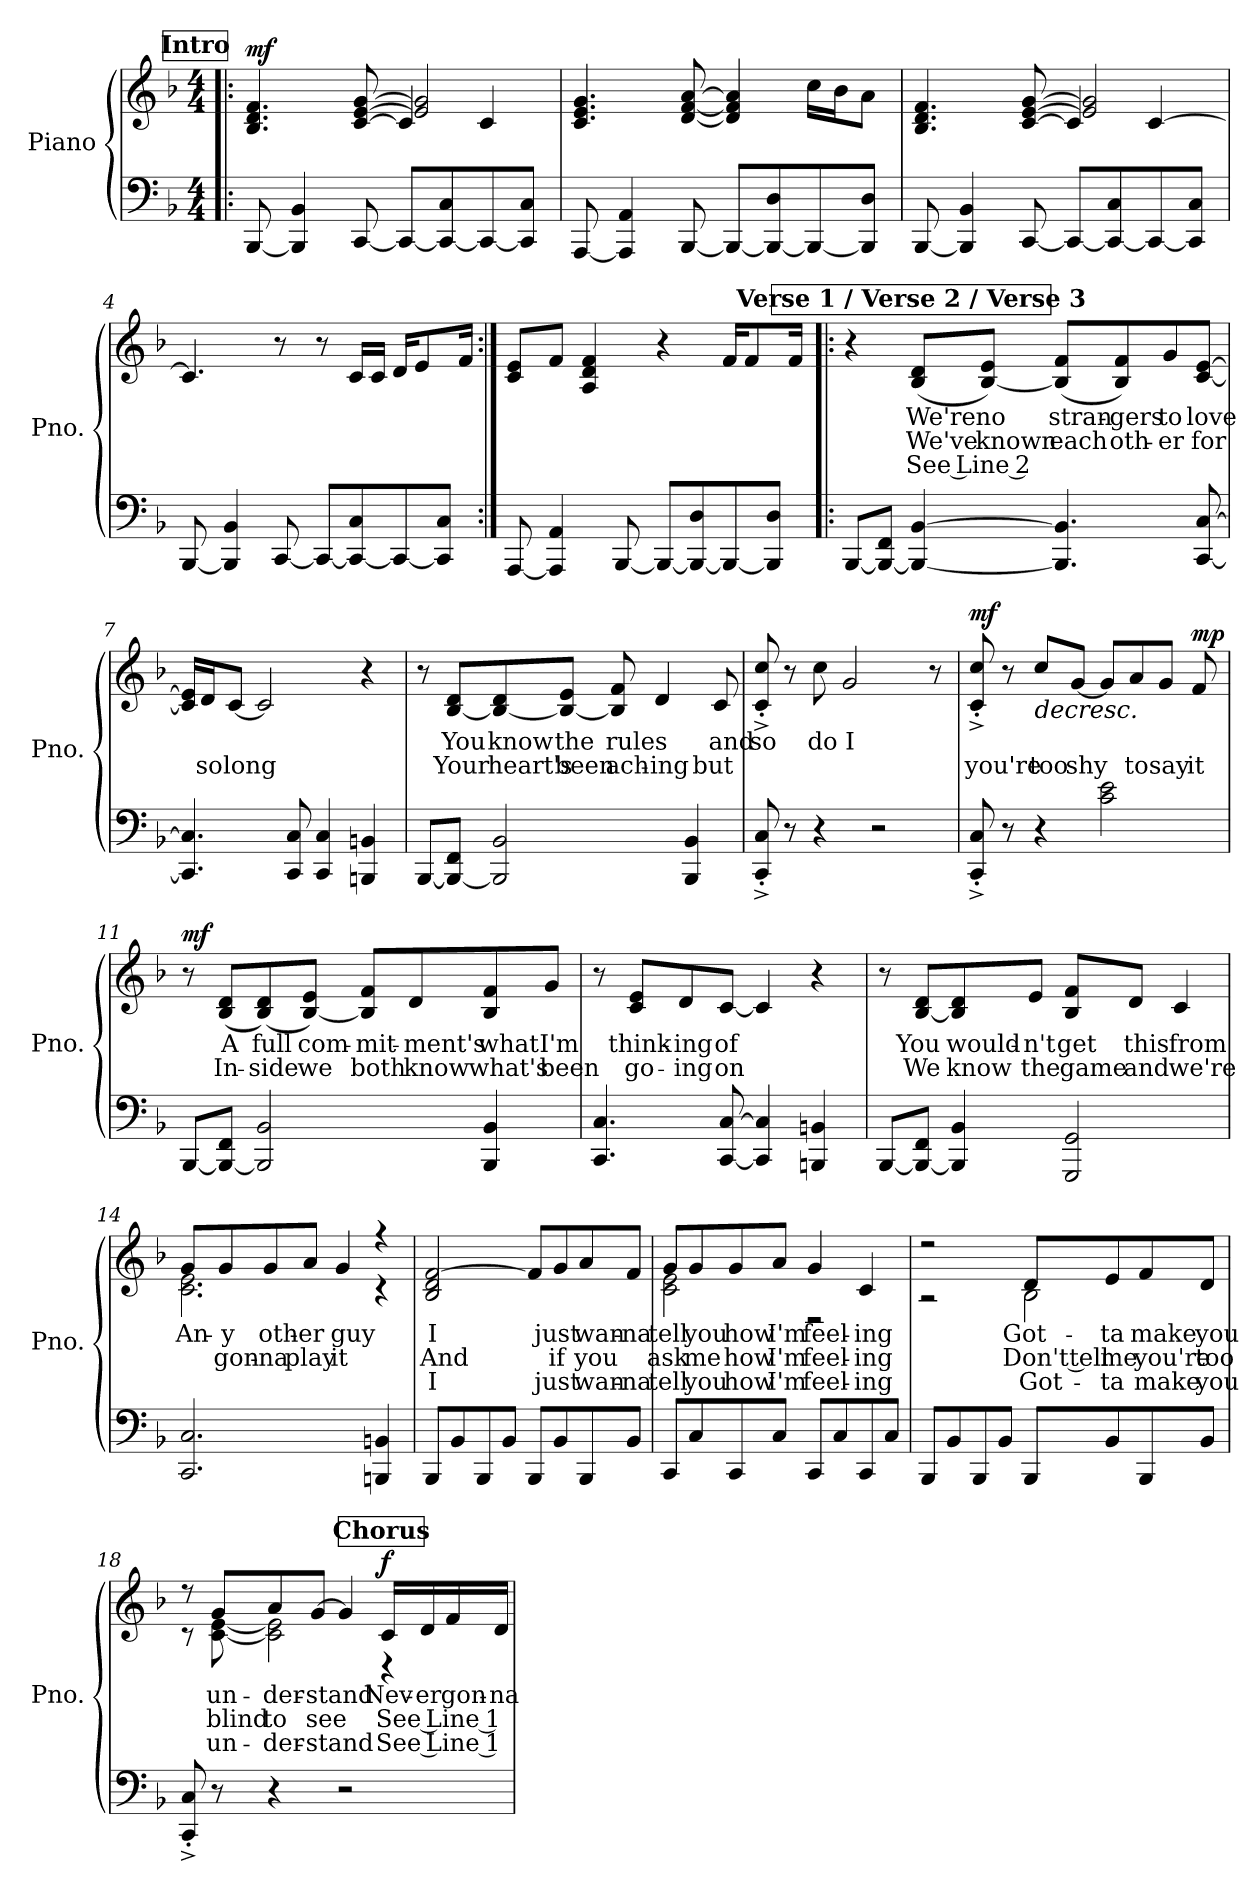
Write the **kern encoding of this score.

**kern	**kern	**text	**text	**text	**dynam
*part1	*part1	*part1	*part1	*part1	*part1
*staff2	*staff1	*staff1	*staff1	*staff1	*staff1/2
*I"Piano	*	*	*	*	*
*I'Pno.	*	*	*	*	*
*clefF4	*clefG2	*	*	*	*
*k[b-]	*k[b-]	*	*	*	*
*M4/4	*M4/4	*	*	*	*
*MM114	*MM114	*	*	*	*
!!LO:REH:place=s1:a:B:fs=14:t=Intro
=1!|:	=1!|:	=1!|:	=1!|:	=1!|:	=1!|:
*	*^	*	*	*	*
!	!	!	!	!	!	!LO:DY:b
[8BBB-/	4.B-/ 4.d/ 4.f/	2ryy	.	.	.	mf
4BBB-/] 4BB-/	.	.	.	.	.	.
[8CC/	[8c/ [8e/ [8g/	.	.	.	.	.
8CC/L_	4c/]	2e/] 2g/]	.	.	.	.
8CC/_ 8C/	.	.	.	.	.	.
8CC/_	4c/	.	.	.	.	.
8CC/] 8C/J	.	.	.	.	.	.
*	*v	*v	*	*	*	*
=2	=2	=2	=2	=2	=2
[8AAA/	4.c/ 4.e/ 4.g/	.	.	.	.
4AAA/] 4AA/	.	.	.	.	.
[8BBB-/	[8d/ [8f/ [8a/	.	.	.	.
8BBB-/L_	4d/] 4f/] 4a/]	.	.	.	.
8BBB-/_ 8D/	.	.	.	.	.
8BBB-/_	16cc\LL	.	.	.	.
.	16b-\J	.	.	.	.
8BBB-/] 8D/J	8a\J	.	.	.	.
=3	=3	=3	=3	=3	=3
*	*^	*	*	*	*
[8BBB-/	4.B-/ 4.d/ 4.f/	2ryy	.	.	.	.
4BBB-/] 4BB-/	.	.	.	.	.	.
[8CC/	[8c/ [8e/ [8g/	.	.	.	.	.
8CC/L_	4c/]	2e/] 2g/]	.	.	.	.
8CC/_ 8C/	.	.	.	.	.	.
8CC/_	[4c/	.	.	.	.	.
8CC/] 8C/J	.	.	.	.	.	.
*	*v	*v	*	*	*	*
!!LO:LB:g=z
=4	=4	=4	=4	=4	=4
[8BBB-/	4.c/]	.	.	.	.
4BBB-/] 4BB-/	.	.	.	.	.
[8CC/	8r	.	.	.	.
8CC/L_	8r	.	.	.	.
8CC/_ 8C/	16c/LL	.	.	.	.
.	16c/JJ	.	.	.	.
8CC/_	16d/KL	.	.	.	.
.	8e/	.	.	.	.
8CC/] 8C/J	.	.	.	.	.
.	16f/Jk	.	.	.	.
=5:|!	=5:|!	=5:|!	=5:|!	=5:|!	=5:|!
[8AAA/	8c/ 8e/L	.	.	.	.
4AAA/] 4AA/	8f/J	.	.	.	.
.	4A/ 4d/ 4f/	.	.	.	.
[8BBB-/	.	.	.	.	.
8BBB-/L_	4r	.	.	.	.
8BBB-/_ 8D/	.	.	.	.	.
8BBB-/_	16f/KL	.	.	.	.
.	8f/	.	.	.	.
8BBB-/] 8D/J	.	.	.	.	.
.	16f/Jk	.	.	.	.
!!LO:REH:place=s1:a:B:fs=14:t=Verse 1 / Verse 2 / Verse 3:qo=1
=6!|:	=6!|:	=6!|:	=6!|:	=6!|:	=6!|:
[8BBB-/L	4r	.	.	.	.
8BBB-/_ 8FF/J	.	.	.	.	.
!	!	!LO:LY:b	!LO:LY:b	!LO:LY:b	!
4BBB-/_ [4BB-/	(8B-/ 8d/L	We're	We've	See Line 2	.
!	!	!LO:LY:b	!LO:LY:b	!	!
.	[8B-/ 8e/J)	no	known	.	.
!	!	!LO:LY:b	!LO:LY:b	!	!
4.BBB-/] 4.BB-/]	(8B-/] 8f/L	stran-	each	.	.
!	!	!LO:LY:b	!LO:LY:b	!	!
.	8B-/ 8f/)	-gers	oth-	.	.
!	!	!LO:LY:b	!LO:LY:b	!	!
.	8g/	to	-er	.	.
!	!	!LO:LY:b	!LO:LY:b	!	!
[8CC/ [8C/	[8c/ [8e/J	-love	for	.	.
!!LO:LB:g=z
=7	=7	=7	=7	=7	=7
4.CC/] 4.C/]	16c/] 16e/]LL	.	.	.	.
!	!	!	!LO:LY:b	!	!
.	16d/J	.	so	.	.
!	!	!	!LO:LY:b	!	!
.	[8c/J	.	long	.	.
.	2c/]	.	.	.	.
8CC/ 8C/	.	.	.	.	.
4CC/ 4C/	.	.	.	.	.
4BBBn/ 4BBn/	4r	.	.	.	.
=8	=8	=8	=8	=8	=8
[8BBB-/L	8r	.	.	.	.
!	!	!LO:LY:b	!LO:LY:b	!	!
8BBB-/_ 8FF/J	[8B-/ 8d/L	You	Your	.	.
!	!	!LO:LY:b	!LO:LY:b	!	!
2BBB-/] 2BB-/	8B-/_ 8d/	know	heart's	.	.
!	!	!LO:LY:b	!LO:LY:b	!	!
.	8B-/_ 8e/J	the	been	.	.
!	!	!LO:LY:b	!LO:LY:b	!	!
.	8B-/] 8f/	rules	ach-	.	.
!	!	!	!LO:LY:b	!	!
.	4d/	.	-ing	.	.
4BBB-/ 4BB-/	.	.	.	.	.
!	!	!LO:LY:b	!LO:LY:b	!	!
.	8c/	and	but	.	.
=9	=9	=9	=9	=9	=9
!	!	!LO:LY:b	!	!	!
8CC/'^ 8C/'^	8c/'^ 8cc/'^	so	.	.	.
8r	8r	.	.	.	.
!	!	!LO:LY:b	!	!	!
4r	8cc\	do	.	.	.
!	!	!LO:LY:b	!	!	!
.	2g/	I	.	.	.
2r	.	.	.	.	.
.	8r	.	.	.	.
=10	=10	=10	=10	=10	=10
!	!	!	!LO:LY:b	!	!LO:DY:b
8CC/'^ 8C/'^	8c/'^ 8cc/'^	.	you're	.	mf
8r	8r	.	.	.	.
!	!	!	!LO:LY:b	!	!LO:HP:b
4r	8cc/L	.	too	.	>
!	!	!	!LO:LY:b	!	!
.	[8g/J	.	shy	.	.
2c\ 2e\	8g/L]	.	.	.	.
!	!	!	!LO:LY:b	!	!
.	8a/	.	to	.	.
!	!	!	!LO:LY:b	!	!
.	8g/J	.	say	.	.
!	!	!	!LO:LY:b	!	!LO:DY:b
.	8f/	.	it	.	mp
.	.	.	.	.	]
!!LO:LB:g=z
=11	=11	=11	=11	=11	=11
!	!	!	!	!	!LO:DY:b
[8BBB-/L	8r	.	.	.	mf
!	!	!LO:LY:b	!LO:LY:b	!	!
8BBB-/_ 8FF/J	(8B-/ 8d/L	A	In-	.	.
!	!	!LO:LY:b	!LO:LY:b	!	!
2BBB-/] 2BB-/	(8B-/ 8d/)	full	-side	.	.
!	!	!LO:LY:b	!LO:LY:b	!	!
.	[8B-/ 8e/J)	com-	we	.	.
!	!	!LO:LY:b	!LO:LY:b	!	!
.	8B-/] 8f/L	-mit-	both	.	.
!	!	!LO:LY:b	!LO:LY:b	!	!
.	8d/	-ment's	know	.	.
!	!	!LO:LY:b	!LO:LY:b	!	!
4BBB-/ 4BB-/	8B-/ 8f/	what	what's	.	.
!	!	!LO:LY:b	!LO:LY:b	!	!
.	8g/J	I'm	been	.	.
=12	=12	=12	=12	=12	=12
4.CC/ 4.C/	8r	.	.	.	.
!	!	!LO:LY:b	!LO:LY:b	!	!
.	8c/ 8e/L	think-	go-	.	.
!	!	!LO:LY:b	!LO:LY:b	!	!
.	8d/	-ing	-ing	.	.
!	!	!LO:LY:b	!LO:LY:b	!	!
[8CC/ [8C/	[8c/J	of	on	.	.
4CC/] 4C/]	4c/]	.	.	.	.
4BBBn/ 4BBn/	4r	.	.	.	.
=13	=13	=13	=13	=13	=13
[8BBB-/L	8r	.	.	.	.
!	!	!LO:LY:b	!LO:LY:b	!	!
8BBB-/_ 8FF/J	[8B-/ 8d/L	You	We	.	.
!	!	!LO:LY:b	!LO:LY:b	!	!
4BBB-/] 4BB-/	8B-/] 8d/	would-	know	.	.
!	!	!LO:LY:b	!LO:LY:b	!	!
.	8e/J	-n't	the	.	.
!	!	!LO:LY:b	!LO:LY:b	!	!
2GGG/ 2GG/	8B-/ 8f/L	get	game	.	.
!	!	!LO:LY:b	!LO:LY:b	!	!
.	8d/J	this	and	.	.
!	!	!LO:LY:b	!LO:LY:b	!	!
.	4c/	from	we're	.	.
!!LO:PB:g=z
=14	=14	=14	=14	=14	=14
!	!	!LO:LY:b	!	!	!
*	*^	*	*	*	*
2.CC/ 2.C/	8g/L	2.c\ 2.e\	An-	.	.	.
!	!	!	!LO:LY:b	!LO:LY:b	!	!
.	8g/	.	-y	gon-	.	.
!	!	!	!LO:LY:b	!LO:LY:b	!	!
.	8g/	.	oth-	-na	.	.
!	!	!	!LO:LY:b	!LO:LY:b	!	!
.	8a/J	.	-er	play	.	.
!	!	!	!LO:LY:b	!LO:LY:b	!	!
.	4g/	.	guy	it	.	.
4BBBn/ 4BBn/	4r	4r	.	.	.	.
=15	=15	=15	=15	=15	=15	=15
!	!	!	!LO:LY:b	!LO:LY:b	!LO:LY:b	!
*	*v	*v	*	*	*	*
8BBB-/L	2B-/ 2d/ [2f/	I	And	I	.
8BB-/	.	.	.	.	.
8BBB-/	.	.	.	.	.
8BB-/J	.	.	.	.	.
8BBB-/L	8f/L]	.	.	.	.
!	!	!LO:LY:b	!LO:LY:b	!LO:LY:b	!
8BB-/	8g/	just	if	just	.
!	!	!LO:LY:b	!LO:LY:b	!LO:LY:b	!
8BBB-/	8a/	wan-	you	wan-	.
!	!	!LO:LY:b	!	!LO:LY:b	!
8BB-/J	8f/J	-na	.	-na	.
=16	=16	=16	=16	=16	=16
!	!	!LO:LY:b	!LO:LY:b	!LO:LY:b	!
*	*^	*	*	*	*
8CC/L	8g/L	2c\ 2e\	tell	ask	tell	.
!	!	!	!LO:LY:b	!LO:LY:b	!LO:LY:b	!
8C/	8g/	.	you	me	you	.
!	!	!	!LO:LY:b	!LO:LY:b	!LO:LY:b	!
8CC/	8g/	.	how	how	how	.
!	!	!	!LO:LY:b	!LO:LY:b	!LO:LY:b	!
8C/J	8a/J	.	I'm	I'm	I'm	.
!	!	!	!LO:LY:b	!LO:LY:b	!LO:LY:b	!
8CC/L	4g/	2r	feel-	feel-	feel-	.
8C/	.	.	.	.	.	.
!	!	!	!LO:LY:b	!LO:LY:b	!LO:LY:b	!
8CC/	4c/	.	-ing	-ing	-ing	.
8C/J	.	.	.	.	.	.
!!LO:LB:g=z	!!
=17	=17	=17	=17	=17	=17	=17
8BBB-/L	2r	2r	.	.	.	.
8BB-/	.	.	.	.	.	.
8BBB-/	.	.	.	.	.	.
8BB-/J	.	.	.	.	.	.
!	!	!	!LO:LY:b	!LO:LY:b	!LO:LY:b	!
8BBB-/L	8d/L	2B-\	Got-	Don't tell	Got-	.
!	!	!	!LO:LY:b	!LO:LY:b	!LO:LY:b	!
8BB-/	8e/	.	-ta	me	-ta	.
!	!	!	!LO:LY:b	!LO:LY:b	!LO:LY:b	!
8BBB-/	8f/	.	make	you're	make	.
!	!	!	!LO:LY:b	!LO:LY:b	!LO:LY:b	!
8BB-/J	8d/J	.	you	too	you	.
!!LO:REH:place=s1:a:B:fs=14:t=Chorus:qo=3	!!
=18	=18	=18	=18	=18	=18	=18
8CC/'^ 8C/'^	8r	8r	.	.	.	.
!	!	!	!LO:LY:b	!LO:LY:b	!LO:LY:b	!
8r	8g/L	[8c\ [8e\	un-	blind	un-	.
!	!	!	!LO:LY:b	!LO:LY:b	!LO:LY:b	!
4r	8a/	2c\] 2e\]	-der-	to	-der-	.
!	!	!	!LO:LY:b	!LO:LY:b	!LO:LY:b	!
.	[8g/J	.	-stand	see	-stand	.
2r	4g/]	.	.	.	.	.
!	!	!	!LO:LY:b	!LO:LY:b	!LO:LY:b	!LO:DY:b
.	16c/LL	4r	Nev-	See Line 1	See Line 1	f
!	!	!	!LO:LY:b	!	!	!
.	16d/	.	-er	.	.	.
!	!	!	!LO:LY:b	!	!	!
.	16f/	.	gon-	.	.	.
!	!	!	!LO:LY:b	!	!	!
.	16d/JJ	.	-na	.	.	.
*	*v	*v	*	*	*	*
=	=	=	=	=	=
*-	*-	*-	*-	*-	*-
